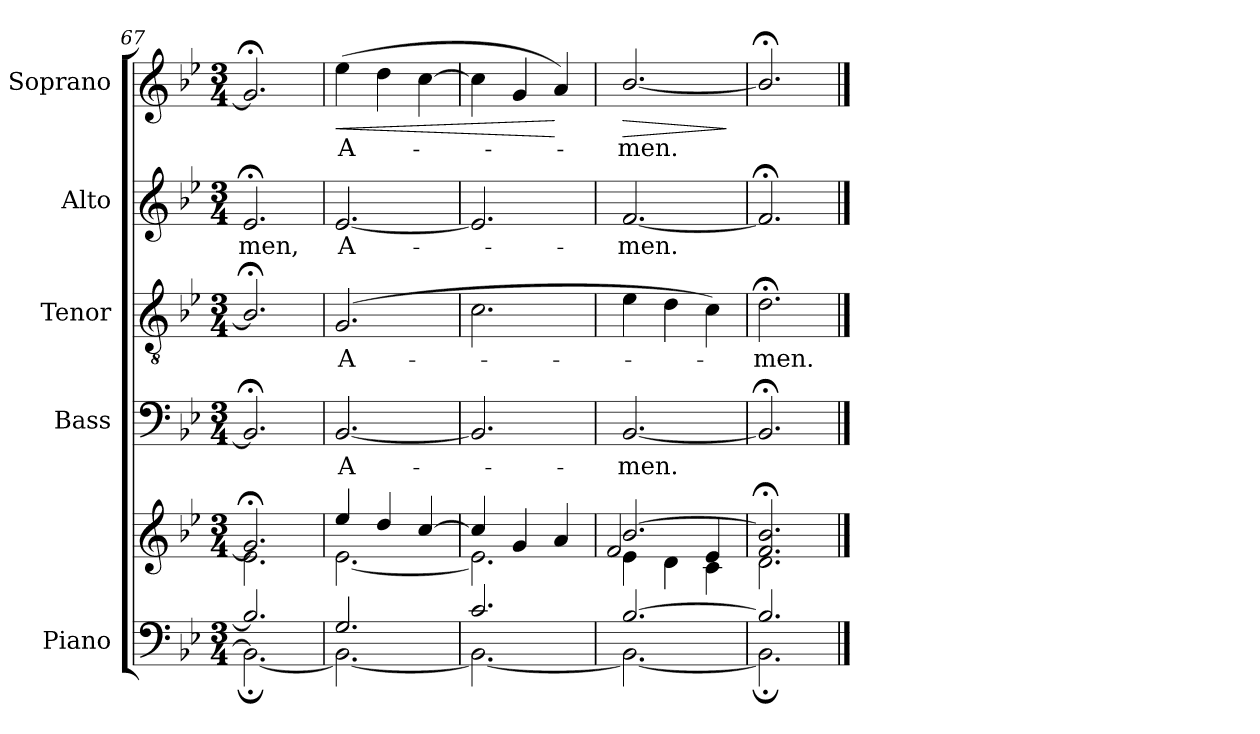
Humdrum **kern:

**kern	**kern	**kern	**text	**kern	**text	**kern	**text	**kern	**text	**dynam
*part5	*part5	*part4	*part4	*part3	*part3	*part2	*part2	*part1	*part1	*part1
*staff6	*staff5	*staff4	*staff4	*staff3	*staff3	*staff2	*staff2	*staff1	*staff1	*staff1
*I"Piano	*	*I"Bass	*	*I"Tenor	*	*I"Alto	*	*I"Soprano	*	*
*I'Pno.	*	*I'B.	*	*I'T.	*	*I'A.	*	*I'S.	*	*
*clefF4	*clefG2	*clefF4	*	*clefGv2	*	*clefG2	*	*clefG2	*	*
*	*	*	*	*ITrd7c12	*	*	*	*	*	*
*k[b-e-]	*k[b-e-]	*k[b-e-]	*	*k[b-e-]	*	*k[b-e-]	*	*k[b-e-]	*	*
*B-:	*B-:	*B-:	*	*B-:	*	*B-:	*	*B-:	*	*
*M3/4	*M3/4	*M3/4	*	*M3/4	*	*M3/4	*	*M3/4	*	*
=67	=67	=67	=67	=67	=67	=67	=67	=67	=67	=67
*^	*^	*	*	*	*	*	*	*	*	*
!	!	!	!	!	!	!	!	!	!LO:LY:b:color=#000000	!	!	!
2.B-i/]	2.BB-;i\_	2.g;i/]	2.e-i\	2.BB-;i/]	.	2.BB-;i/]	.	2.e-;i/	-men,	2.g;i/]	.	.
=68	=68	=68	=68	=68	=68	=68	=68	=68	=68	=68	=68	=68
!	!	!	!	!	!LO:LY:b:color=#000000	!	!	!	!	!	!	!
!	!	!	!	!	!	!	!LO:LY:b:color=#000000	!	!	!	!	!
!	!	!	!	!	!	!	!	!	!LO:LY:b:color=#000000	!	!	!
!	!	!	!	!	!	!	!	!	!	!	!LO:LY:b:color=#000000	!LO:HP:b
2.Gi/	2.BB-i\_	4ee-i/	[2.e-i\	[2.BB-i/	A-	(2.GGi/	A-	[2.e-i/	A-	(4ee-i\	A-	<
.	.	4ddi/	.	.	.	.	.	.	.	4ddi\	.	.
.	.	[4cci/	.	.	.	.	.	.	.	[4cci\	.	.
=69	=69	=69	=69	=69	=69	=69	=69	=69	=69	=69	=69	=69
2.ci/	2.BB-i\_	4cci/]	2.e-i\]	2.BB-i/]	.	2.Ci\	.	2.e-i/]	.	4cci\]	.	.
.	.	4gi/	.	.	.	.	.	.	.	4gi/	.	.
.	.	4ai/	.	.	.	.	.	.	.	4ai/)	.	[
=70	=70	=70	=70	=70	=70	=70	=70	=70	=70	=70	=70	=70
*	*	*	*^	*	*	*	*	*	*	*	*	*
!	!	!	!	!	!	!LO:LY:b:color=#000000	!	!	!	!	!	!	!
!	!	!	!	!	!	!	!	!	!	!LO:LY:b:color=#000000	!	!	!
!	!	!	!	!	!	!	!	!	!	!	!	!LO:LY:b:color=#000000	!LO:HP:b
[2.B-i/	2.BB-i\_	[2.b-i/	4e-i\	2fi/	[2.BB-i/	-men.	4E-i\	.	[2.fi/	-men.	[2.b-i/	-men.	>
.	.	.	4di\	.	.	.	4Di\	.	.	.	.	.	.
.	.	.	4ci\	4e-i/	.	.	4Ci\)	.	.	.	.	.	.
*v	*v	*	*	*	*	*	*	*	*	*	*	*	*
*	*v	*v	*v	*	*	*	*	*	*	*	*	*
.	.	.	.	.	.	.	.	.	.	]
=71	=71	=71	=71	=71	=71	=71	=71	=71	=71	=71
*^	*^	*	*	*	*	*	*	*	*	*
!	!	!	!	!	!	!	!LO:LY:b:color=#000000	!	!	!	!	!
2.B-i/]	2.BB-;i\]	2.fi/; 2.b-i];	2.di\	2.BB-;i/]	.	2.D;i\	-men.	2.f;i/]	.	2.b-;i/]	.	.
*v	*v	*	*	*	*	*	*	*	*	*	*	*
*	*v	*v	*	*	*	*	*	*	*	*	*
==	==	==	==	==	==	==	==	==	==	==
*-	*-	*-	*-	*-	*-	*-	*-	*-	*-	*-
